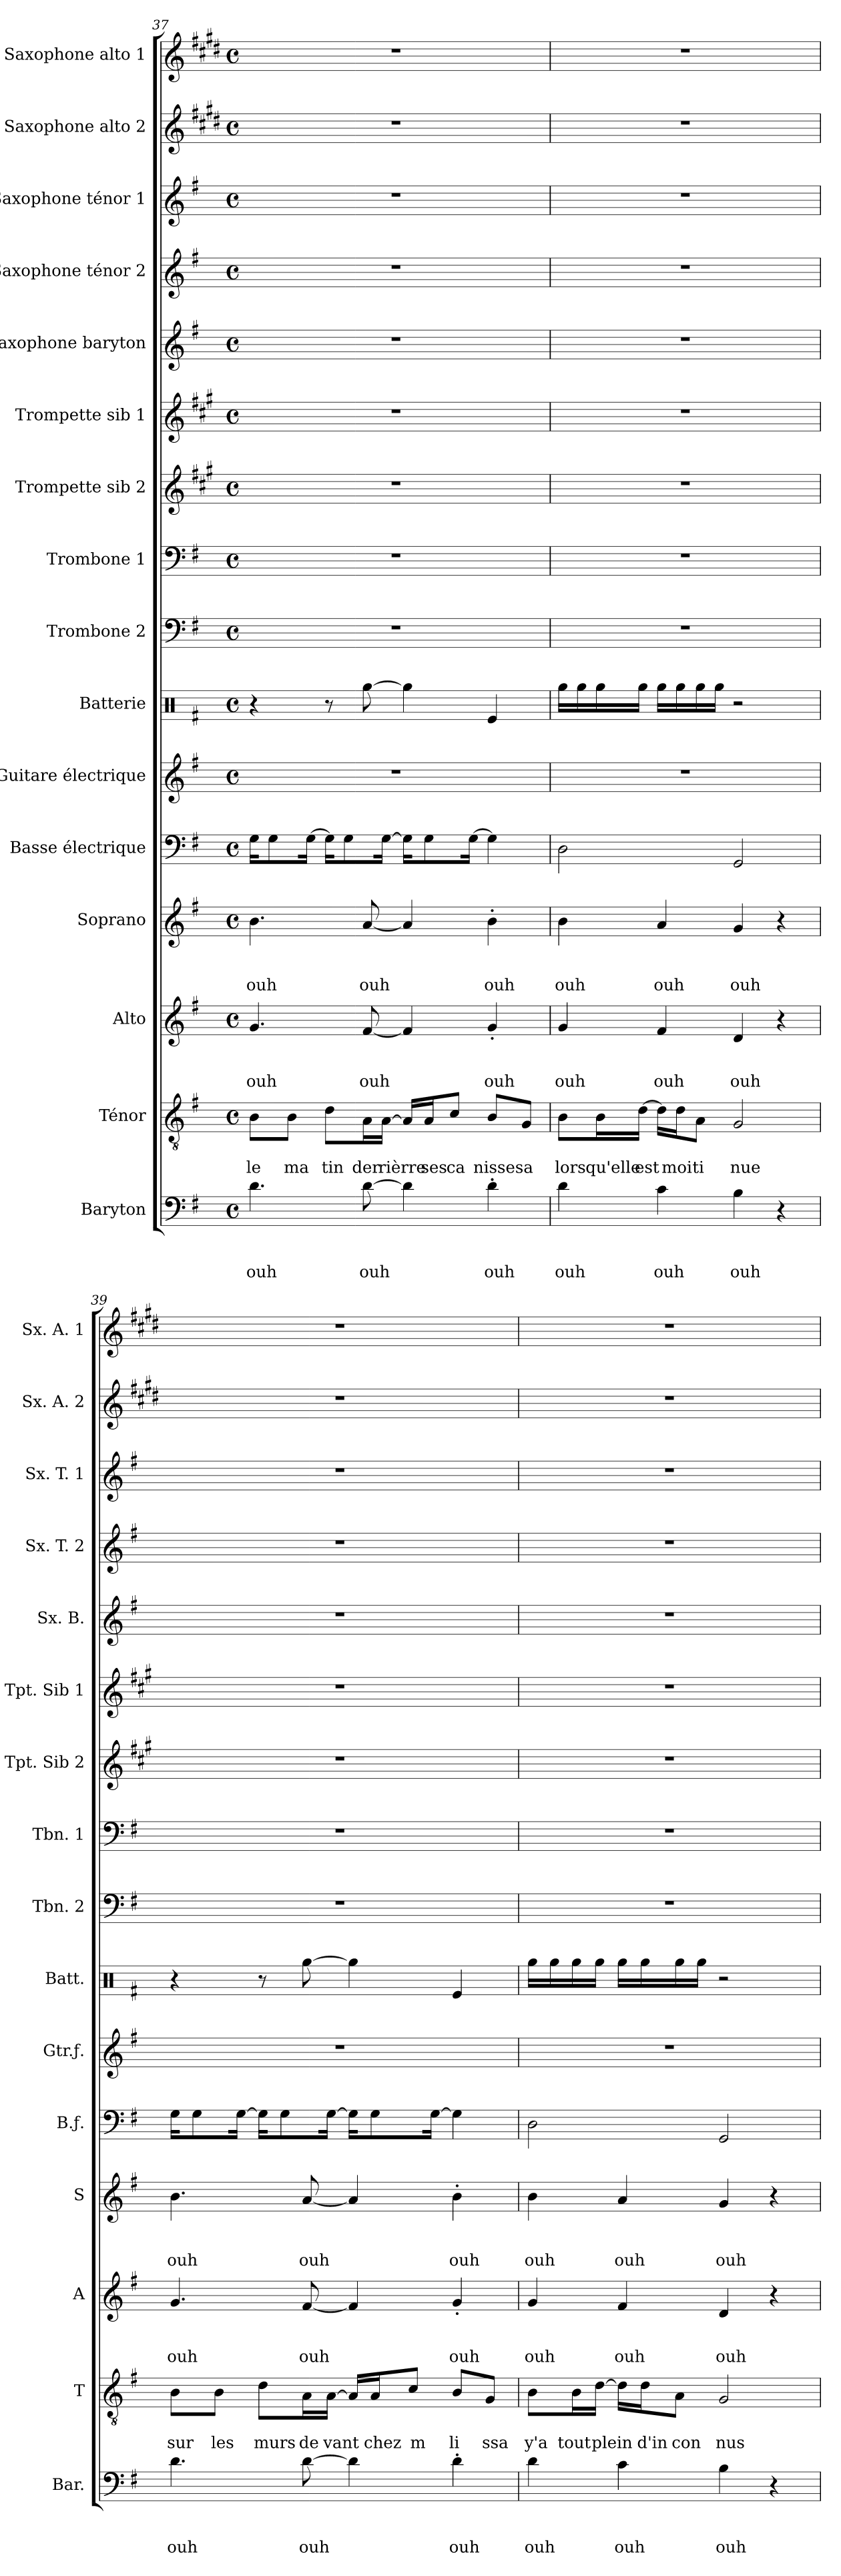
**kern	**text	**text	**text	**kern	**text	**text	**kern	**text	**text	**text	**kern	**text	**text	**text	**kern	**kern	**kern	**kern	**kern	**kern	**kern	**kern	**kern	**kern	**kern	**kern
*part16	*part16	*part16	*part16	*part15	*part15	*part15	*part14	*part14	*part14	*part14	*part13	*part13	*part13	*part13	*part12	*part11	*part10	*part9	*part8	*part7	*part6	*part5	*part4	*part3	*part2	*part1
*staff16	*staff16	*staff16	*staff16	*staff15	*staff15	*staff15	*staff14	*staff14	*staff14	*staff14	*staff13	*staff13	*staff13	*staff13	*staff12	*staff11	*staff10	*staff9	*staff8	*staff7	*staff6	*staff5	*staff4	*staff3	*staff2	*staff1
*I"Baryton	*	*	*	*I"Ténor	*	*	*I"Alto	*	*	*	*I"Soprano	*	*	*	*I"Basse électrique	*I"Guitare électrique	*I"Batterie	*I"Trombone 2	*I"Trombone 1	*I"Trompette sib 2	*I"Trompette sib 1	*I"Saxophone baryton	*I"Saxophone ténor 2	*I"Saxophone ténor 1	*I"Saxophone alto 2	*I"Saxophone alto 1
*I'Bar.	*	*	*	*I'T	*	*	*I'A	*	*	*	*I'S	*	*	*	*I'B.ƒ.	*I'Gtr.ƒ.	*I'Batt.	*I'Tbn. 2	*I'Tbn. 1	*I'Tpt. Sib 2	*I'Tpt. Sib 1	*I'Sx. B.	*I'Sx. T. 2	*I'Sx. T. 1	*I'Sx. A. 2	*I'Sx. A. 1
!!LO:PB:g=z
*clefF4	*	*	*	*clefGv2	*	*	*clefG2	*	*	*	*clefG2	*	*	*	*clefF4	*clefG2	*clefX	*clefF4	*clefF4	*clefG2	*clefG2	*clefG2	*clefG2	*clefG2	*clefG2	*clefG2
*	*	*	*	*	*	*	*	*	*	*	*	*	*	*	*ITrd7c12	*ITrd7c12	*	*	*	*ITrd1c2	*ITrd1c2	*ITrd12c21	*ITrd8c14	*ITrd8c14	*ITrd5c9	*ITrd5c9
*k[f#]	*	*	*	*k[f#]	*	*	*k[f#]	*	*	*	*k[f#]	*	*	*	*k[f#]	*k[f#]	*k[f#]	*k[f#]	*k[f#]	*k[f#]	*k[f#]	*k[f#]	*k[f#]	*k[f#]	*k[f#]	*k[f#]
*G:	*	*	*	*G:	*	*	*G:	*	*	*	*G:	*	*	*	*G:	*G:	*G:	*G:	*G:	*G:	*G:	*G:	*G:	*G:	*G:	*G:
*M4/4	*	*	*	*M4/4	*	*	*M4/4	*	*	*	*M4/4	*	*	*	*M4/4	*M4/4	*M4/4	*M4/4	*M4/4	*M4/4	*M4/4	*M4/4	*M4/4	*M4/4	*M4/4	*M4/4
*met(c)	*	*	*	*met(c)	*	*	*met(c)	*	*	*	*met(c)	*	*	*	*met(c)	*met(c)	*met(c)	*met(c)	*met(c)	*met(c)	*met(c)	*met(c)	*met(c)	*met(c)	*met(c)	*met(c)
=37	=37	=37	=37	=37	=37	=37	=37	=37	=37	=37	=37	=37	=37	=37	=37	=37	=37	=37	=37	=37	=37	=37	=37	=37	=37	=37
!	!	!	!LO:LY:b	!	!	!LO:LY:b	!	!	!	!LO:LY:b	!	!	!	!LO:LY:b	!	!	!	!	!	!	!	!	!	!	!	!
4.d\	.	.	ouh	8B\L	.	le	4.g/	.	.	ouh	4.b\	.	.	ouh	16GG\KL	1r	4r	1r	1r	1r	1r	1r	1r	1r	1r	1r
.	.	.	.	.	.	.	.	.	.	.	.	.	.	.	8GG\	.	.	.	.	.	.	.	.	.	.	.
!	!	!	!	!	!	!LO:LY:b	!	!	!	!	!	!	!	!	!	!	!	!	!	!	!	!	!	!	!	!
.	.	.	.	8B\J	.	ma	.	.	.	.	.	.	.	.	.	.	.	.	.	.	.	.	.	.	.	.
.	.	.	.	.	.	.	.	.	.	.	.	.	.	.	[16GG\Jk	.	.	.	.	.	.	.	.	.	.	.
!	!	!	!	!	!	!LO:LY:b	!	!	!	!	!	!	!	!	!	!	!	!	!	!	!	!	!	!	!	!
.	.	.	.	8d\L	.	tin	.	.	.	.	.	.	.	.	16GG\KL]	.	8r	.	.	.	.	.	.	.	.	.
.	.	.	.	.	.	.	.	.	.	.	.	.	.	.	8GG\	.	.	.	.	.	.	.	.	.	.	.
!	!	!	!LO:LY:b	!	!	!LO:LY:b	!	!	!	!LO:LY:b	!	!	!	!LO:LY:b	!	!	!	!	!	!	!	!	!	!	!	!
[8d\	.	.	ouh	16A\L	.	der	[8f#/	.	.	ouh	[8a/	.	.	ouh	.	.	[8Rgg\	.	.	.	.	.	.	.	.	.
!	!	!	!	!	!	!LO:LY:b	!	!	!	!	!	!	!	!	!	!	!	!	!	!	!	!	!	!	!	!
.	.	.	.	[16A\JJ	.	rièrre	.	.	.	.	.	.	.	.	[16GG\Jk	.	.	.	.	.	.	.	.	.	.	.
4d\]	.	.	.	16A/LL]	.	.	4f#/]	.	.	.	4a/]	.	.	.	16GG\KL]	.	4Rgg\]	.	.	.	.	.	.	.	.	.
!	!	!	!	!	!	!LO:LY:b	!	!	!	!	!	!	!	!	!	!	!	!	!	!	!	!	!	!	!	!
.	.	.	.	16A/J	.	ses	.	.	.	.	.	.	.	.	8GG\	.	.	.	.	.	.	.	.	.	.	.
!	!	!	!	!	!	!LO:LY:b	!	!	!	!	!	!	!	!	!	!	!	!	!	!	!	!	!	!	!	!
.	.	.	.	8c/J	.	ca	.	.	.	.	.	.	.	.	.	.	.	.	.	.	.	.	.	.	.	.
.	.	.	.	.	.	.	.	.	.	.	.	.	.	.	[16GG\Jk	.	.	.	.	.	.	.	.	.	.	.
!	!	!	!LO:LY:b	!	!	!LO:LY:b	!	!	!	!LO:LY:b	!	!	!	!LO:LY:b	!	!	!	!	!	!	!	!	!	!	!	!
4d'>\	.	.	ouh	8B/L	.	nisses	4g'</	.	.	ouh	4b'>\	.	.	ouh	4GG\]	.	4Re/	.	.	.	.	.	.	.	.	.
!	!	!	!	!	!	!LO:LY:b	!	!	!	!	!	!	!	!	!	!	!	!	!	!	!	!	!	!	!	!
.	.	.	.	8G/J	.	a	.	.	.	.	.	.	.	.	.	.	.	.	.	.	.	.	.	.	.	.
=38	=38	=38	=38	=38	=38	=38	=38	=38	=38	=38	=38	=38	=38	=38	=38	=38	=38	=38	=38	=38	=38	=38	=38	=38	=38	=38
!	!	!	!LO:LY:b	!	!	!LO:LY:b	!	!	!	!LO:LY:b	!	!	!	!LO:LY:b	!	!	!	!	!	!	!	!	!	!	!	!
4d\	.	.	ouh	8B\L	.	lors	4g/	.	.	ouh	4b\	.	.	ouh	2DD\	1r	16Rgg\LL	1r	1r	1r	1r	1r	1r	1r	1r	1r
.	.	.	.	.	.	.	.	.	.	.	.	.	.	.	.	.	16Rgg\	.	.	.	.	.	.	.	.	.
!	!	!	!	!	!	!LO:LY:b	!	!	!	!	!	!	!	!	!	!	!	!	!	!	!	!	!	!	!	!
.	.	.	.	16B\L	.	qu'elle	.	.	.	.	.	.	.	.	.	.	16Rgg\	.	.	.	.	.	.	.	.	.
!	!	!	!	!	!	!LO:LY:b	!	!	!	!	!	!	!	!	!	!	!	!	!	!	!	!	!	!	!	!
.	.	.	.	[16d\JJ	.	est	.	.	.	.	.	.	.	.	.	.	16Rgg\JJ	.	.	.	.	.	.	.	.	.
!	!	!	!LO:LY:b	!	!	!	!	!	!	!LO:LY:b	!	!	!	!LO:LY:b	!	!	!	!	!	!	!	!	!	!	!	!
4c\	.	.	ouh	16d\LL]	.	.	4f#/	.	.	ouh	4a/	.	.	ouh	.	.	16Rgg\LL	.	.	.	.	.	.	.	.	.
!	!	!	!	!	!	!LO:LY:b	!	!	!	!	!	!	!	!	!	!	!	!	!	!	!	!	!	!	!	!
.	.	.	.	16d\J	.	moi	.	.	.	.	.	.	.	.	.	.	16Rgg\	.	.	.	.	.	.	.	.	.
!	!	!	!	!	!	!LO:LY:b	!	!	!	!	!	!	!	!	!	!	!	!	!	!	!	!	!	!	!	!
.	.	.	.	8A\J	.	ti	.	.	.	.	.	.	.	.	.	.	16Rgg\	.	.	.	.	.	.	.	.	.
.	.	.	.	.	.	.	.	.	.	.	.	.	.	.	.	.	16Rgg\JJ	.	.	.	.	.	.	.	.	.
!	!	!	!LO:LY:b	!	!	!LO:LY:b	!	!	!	!LO:LY:b	!	!	!	!LO:LY:b	!	!	!	!	!	!	!	!	!	!	!	!
4B\	.	.	ouh	2G/	.	nue	4d/	.	.	ouh	4g/	.	.	ouh	2GGG/	.	2r	.	.	.	.	.	.	.	.	.
4r	.	.	.	.	.	.	4r	.	.	.	4r	.	.	.	.	.	.	.	.	.	.	.	.	.	.	.
=39	=39	=39	=39	=39	=39	=39	=39	=39	=39	=39	=39	=39	=39	=39	=39	=39	=39	=39	=39	=39	=39	=39	=39	=39	=39	=39
!	!	!	!LO:LY:b	!	!	!LO:LY:b	!	!	!	!LO:LY:b	!	!	!	!LO:LY:b	!	!	!	!	!	!	!	!	!	!	!	!
4.d\	.	.	ouh	8B\L	.	sur	4.g/	.	.	ouh	4.b\	.	.	ouh	16GG\KL	1r	4r	1r	1r	1r	1r	1r	1r	1r	1r	1r
.	.	.	.	.	.	.	.	.	.	.	.	.	.	.	8GG\	.	.	.	.	.	.	.	.	.	.	.
!	!	!	!	!	!	!LO:LY:b	!	!	!	!	!	!	!	!	!	!	!	!	!	!	!	!	!	!	!	!
.	.	.	.	8B\J	.	les	.	.	.	.	.	.	.	.	.	.	.	.	.	.	.	.	.	.	.	.
.	.	.	.	.	.	.	.	.	.	.	.	.	.	.	[16GG\Jk	.	.	.	.	.	.	.	.	.	.	.
!	!	!	!	!	!	!LO:LY:b	!	!	!	!	!	!	!	!	!	!	!	!	!	!	!	!	!	!	!	!
.	.	.	.	8d\L	.	murs	.	.	.	.	.	.	.	.	16GG\KL]	.	8r	.	.	.	.	.	.	.	.	.
.	.	.	.	.	.	.	.	.	.	.	.	.	.	.	8GG\	.	.	.	.	.	.	.	.	.	.	.
!	!	!	!LO:LY:b	!	!	!LO:LY:b	!	!	!	!LO:LY:b	!	!	!	!LO:LY:b	!	!	!	!	!	!	!	!	!	!	!	!
[8d\	.	.	ouh	16A\L	.	de	[8f#/	.	.	ouh	[8a/	.	.	ouh	.	.	[8Rgg\	.	.	.	.	.	.	.	.	.
!	!	!	!	!	!	!LO:LY:b	!	!	!	!	!	!	!	!	!	!	!	!	!	!	!	!	!	!	!	!
.	.	.	.	[16A\JJ	.	vant	.	.	.	.	.	.	.	.	[16GG\Jk	.	.	.	.	.	.	.	.	.	.	.
4d\]	.	.	.	16A/LL]	.	.	4f#/]	.	.	.	4a/]	.	.	.	16GG\KL]	.	4Rgg\]	.	.	.	.	.	.	.	.	.
!	!	!	!	!	!	!LO:LY:b	!	!	!	!	!	!	!	!	!	!	!	!	!	!	!	!	!	!	!	!
.	.	.	.	16A/J	.	chez	.	.	.	.	.	.	.	.	8GG\	.	.	.	.	.	.	.	.	.	.	.
!	!	!	!	!	!	!LO:LY:b	!	!	!	!	!	!	!	!	!	!	!	!	!	!	!	!	!	!	!	!
.	.	.	.	8c/J	.	m	.	.	.	.	.	.	.	.	.	.	.	.	.	.	.	.	.	.	.	.
.	.	.	.	.	.	.	.	.	.	.	.	.	.	.	[16GG\Jk	.	.	.	.	.	.	.	.	.	.	.
!	!	!	!LO:LY:b	!	!	!LO:LY:b	!	!	!	!LO:LY:b	!	!	!	!LO:LY:b	!	!	!	!	!	!	!	!	!	!	!	!
4d'>\	.	.	ouh	8B/L	.	li	4g'</	.	.	ouh	4b'>\	.	.	ouh	4GG\]	.	4Re/	.	.	.	.	.	.	.	.	.
!	!	!	!	!	!	!LO:LY:b	!	!	!	!	!	!	!	!	!	!	!	!	!	!	!	!	!	!	!	!
.	.	.	.	8G/J	.	ssa	.	.	.	.	.	.	.	.	.	.	.	.	.	.	.	.	.	.	.	.
=40	=40	=40	=40	=40	=40	=40	=40	=40	=40	=40	=40	=40	=40	=40	=40	=40	=40	=40	=40	=40	=40	=40	=40	=40	=40	=40
!	!	!	!LO:LY:b	!	!	!LO:LY:b	!	!	!	!LO:LY:b	!	!	!	!LO:LY:b	!	!	!	!	!	!	!	!	!	!	!	!
4d\	.	.	ouh	8B\L	.	y'a	4g/	.	.	ouh	4b\	.	.	ouh	2DD\	1r	16Rgg\LL	1r	1r	1r	1r	1r	1r	1r	1r	1r
.	.	.	.	.	.	.	.	.	.	.	.	.	.	.	.	.	16Rgg\	.	.	.	.	.	.	.	.	.
!	!	!	!	!	!	!LO:LY:b	!	!	!	!	!	!	!	!	!	!	!	!	!	!	!	!	!	!	!	!
.	.	.	.	16B\L	.	tout	.	.	.	.	.	.	.	.	.	.	16Rgg\	.	.	.	.	.	.	.	.	.
!	!	!	!	!	!	!LO:LY:b	!	!	!	!	!	!	!	!	!	!	!	!	!	!	!	!	!	!	!	!
.	.	.	.	[16d\JJ	.	plein	.	.	.	.	.	.	.	.	.	.	16Rgg\JJ	.	.	.	.	.	.	.	.	.
!	!	!	!LO:LY:b	!	!	!	!	!	!	!LO:LY:b	!	!	!	!LO:LY:b	!	!	!	!	!	!	!	!	!	!	!	!
4c\	.	.	ouh	16d\LL]	.	.	4f#/	.	.	ouh	4a/	.	.	ouh	.	.	16Rgg\LL	.	.	.	.	.	.	.	.	.
!	!	!	!	!	!	!LO:LY:b	!	!	!	!	!	!	!	!	!	!	!	!	!	!	!	!	!	!	!	!
.	.	.	.	16d\J	.	d'in	.	.	.	.	.	.	.	.	.	.	16Rgg\	.	.	.	.	.	.	.	.	.
!	!	!	!	!	!	!LO:LY:b	!	!	!	!	!	!	!	!	!	!	!	!	!	!	!	!	!	!	!	!
.	.	.	.	8A\J	.	con	.	.	.	.	.	.	.	.	.	.	16Rgg\	.	.	.	.	.	.	.	.	.
.	.	.	.	.	.	.	.	.	.	.	.	.	.	.	.	.	16Rgg\JJ	.	.	.	.	.	.	.	.	.
!	!	!	!LO:LY:b	!	!	!LO:LY:b	!	!	!	!LO:LY:b	!	!	!	!LO:LY:b	!	!	!	!	!	!	!	!	!	!	!	!
4B\	.	.	ouh	2G/	.	nus	4d/	.	.	ouh	4g/	.	.	ouh	2GGG/	.	2r	.	.	.	.	.	.	.	.	.
4r	.	.	.	.	.	.	4r	.	.	.	4r	.	.	.	.	.	.	.	.	.	.	.	.	.	.	.
=	=	=	=	=	=	=	=	=	=	=	=	=	=	=	=	=	=	=	=	=	=	=	=	=	=	=
*-	*-	*-	*-	*-	*-	*-	*-	*-	*-	*-	*-	*-	*-	*-	*-	*-	*-	*-	*-	*-	*-	*-	*-	*-	*-	*-
